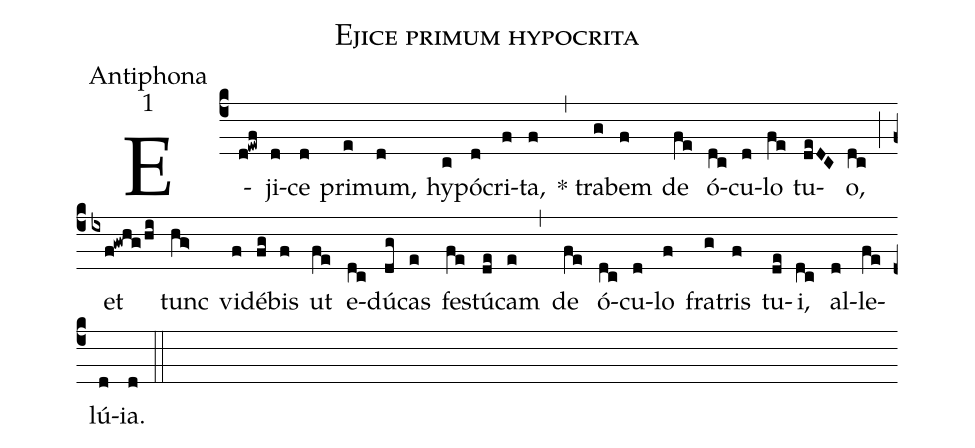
name:Ejice primum hypocrita;
office-part:Antiphona;
mode:1;
%%
(c4) E(d!ewf)ji(d)ce(d) pri(e)mum,(d) hy(c)pó(d)cri(f)ta,(f) (,) * tra(g)bem(f) de(fe) ó(dc)cu(d)lo(fe) tu(deDC)o,(dc) (;) et(ixf!gwhg/hi) tunc(hg>) vi(f)dé(fg)bis(f) ut(fe) e(dc)dú(dg)cas(e) fe(fe)stú(de)cam(e) (,) de(fe) ó(dc)cu(d)lo(f) fra(g)tris(f) tu(de)i,(dc) al(d)le(fe)lú(d)ia.(d) (::)
